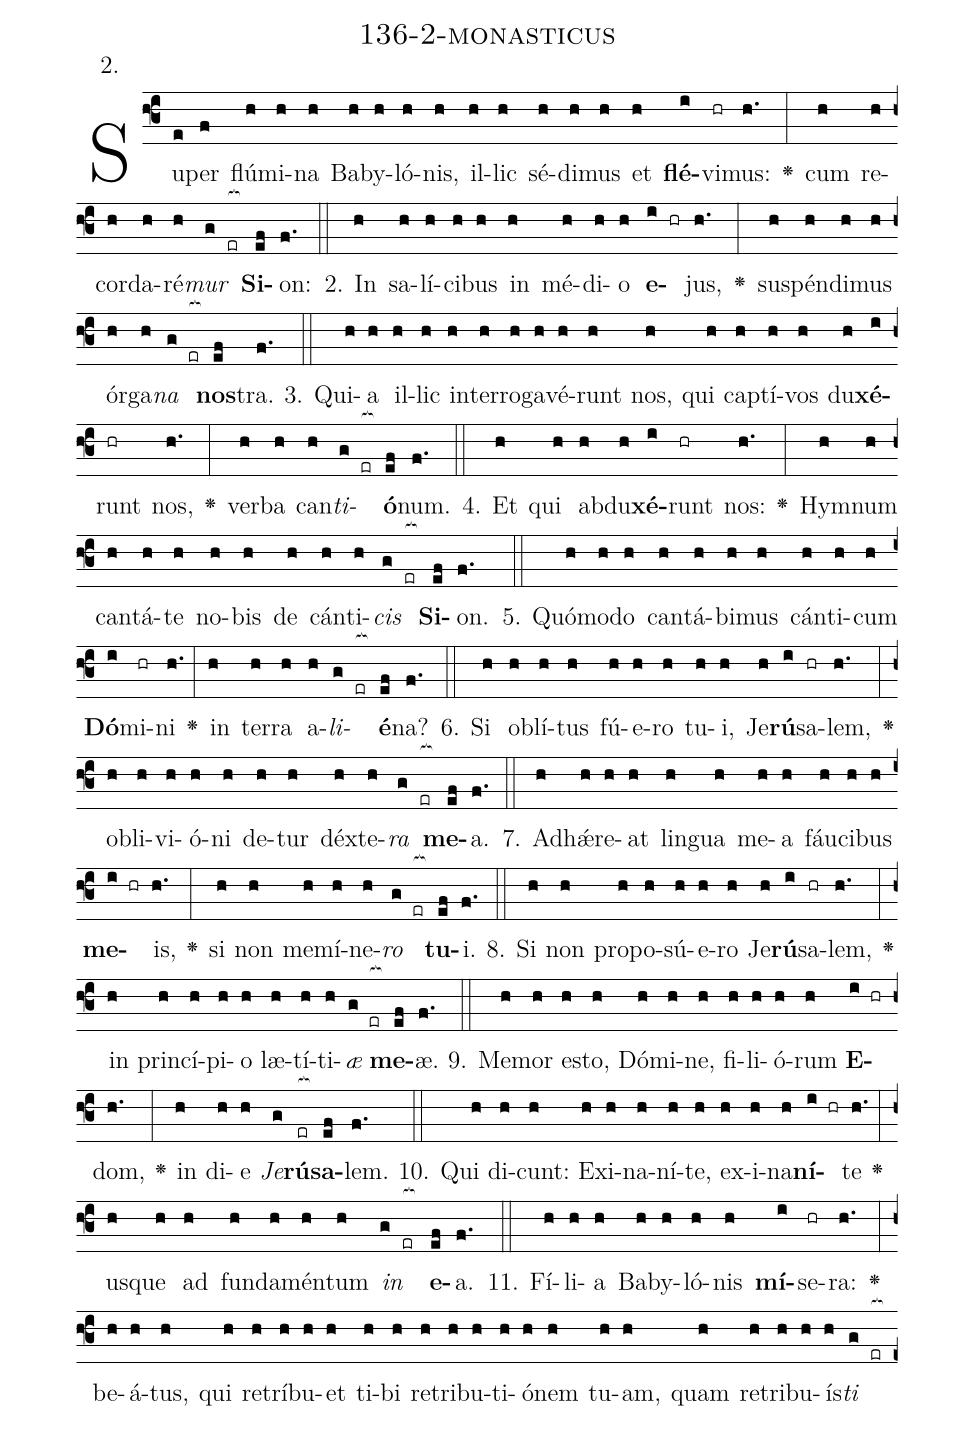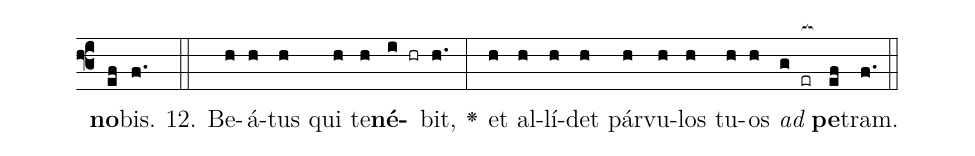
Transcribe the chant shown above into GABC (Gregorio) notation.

name: 136-2-monasticus;
annotation: 2.;
%%
(f3)Su(e)per(f) flú(h)mi(h)na(h) Ba(h)by(h)ló(h)nis,(h) il(h)lic(h) sé(h)di(h)mus(h) et(h) <b>flé</b>(i)vi(hr)mus:(h.) <v>\greheightstar</v>(:) cum(h) re(h)cor(h)da(h)ré(h)<i>mur</i>(g er[ocb:1{]) <b>Si</b>(ef[ocb:0}])on:(f.) (::)
2. In(h) sa(h)lí(h)ci(h)bus(h) in(h) mé(h)di(h)o(h) <b>e</b>(i hr)jus,(h.) <v>\greheightstar</v>(:) sus(h)pén(h)di(h)mus(h) ór(h)ga(h)<i>na</i>(g er[ocb:1{]) <b>nos</b>(ef[ocb:0}])tra.(f.) (::)
3. Qui(h)a(h) il(h)lic(h) in(h)ter(h)ro(h)ga(h)vé(h)runt(h) nos,(h) qui(h) cap(h)tí(h)vos(h) du(h)<b>xé</b>(i)runt(hr) nos,(h.) <v>\greheightstar</v>(:) ver(h)ba(h) can(h)<i>ti</i>(g er[ocb:1{])<b>ó</b>(ef[ocb:0}])num.(f.) (::)
4. Et(h) qui(h) ab(h)du(h)<b>xé</b>(i)runt(hr) nos:(h.) <v>\greheightstar</v>(:) Hym(h)num(h) can(h)tá(h)te(h) no(h)bis(h) de(h) cán(h)ti(h)<i>cis</i>(g er[ocb:1{]) <b>Si</b>(ef[ocb:0}])on.(f.) (::)
5. Quó(h)mo(h)do(h) can(h)tá(h)bi(h)mus(h) cán(h)ti(h)cum(h) <b>Dó</b>(i)mi(hr)ni(h.) <v>\greheightstar</v>(:) in(h) ter(h)ra(h) a(h)<i>li</i>(g er[ocb:1{])<b>é</b>(ef[ocb:0}])na?(f.) (::)
6. Si(h) ob(h)lí(h)tus(h) fú(h)e(h)ro(h) tu(h)i,(h) Je(h)<b>rú</b>(i)sa(hr)lem,(h.) <v>\greheightstar</v>(:) ob(h)li(h)vi(h)ó(h)ni(h) de(h)tur(h) déx(h)te(h)<i>ra</i>(g er[ocb:1{]) <b>me</b>(ef[ocb:0}])a.(f.) (::)
7. Ad(h)hǽ(h)re(h)at(h) lin(h)gua(h) me(h)a(h) fáu(h)ci(h)bus(h) <b>me</b>(i hr)is,(h.) <v>\greheightstar</v>(:) si(h) non(h) me(h)mí(h)ne(h)<i>ro</i>(g er[ocb:1{]) <b>tu</b>(ef[ocb:0}])i.(f.) (::)
8. Si(h) non(h) pro(h)po(h)sú(h)e(h)ro(h) Je(h)<b>rú</b>(i)sa(hr)lem,(h.) <v>\greheightstar</v>(:) in(h) prin(h)cí(h)pi(h)o(h) læ(h)tí(h)ti(h)<i>æ</i>(g er[ocb:1{]) <b>me</b>(ef[ocb:0}])æ.(f.) (::)
9. Me(h)mor(h) es(h)to,(h) Dó(h)mi(h)ne,(h) fi(h)li(h)ó(h)rum(h) <b>E</b>(i hr)dom,(h.) <v>\greheightstar</v>(:) in(h) di(h)e(h) <i>Je</i>(g)<b>rú</b>(er[ocb:1{])<b>sa</b>(ef[ocb:0}])lem.(f.) (::)
10. Qui(h) di(h)cunt:(h) Ex(h)i(h)na(h)ní(h)te,(h) ex(h)i(h)na(h)<b>ní</b>(i hr)te(h.) <v>\greheightstar</v>(:) us(h)que(h) ad(h) fun(h)da(h)mén(h)tum(h) <i>in</i>(g er[ocb:1{]) <b>e</b>(ef[ocb:0}])a.(f.) (::)
11. Fí(h)li(h)a(h) Ba(h)by(h)ló(h)nis(h) <b>mí</b>(i)se(hr)ra:(h.) <v>\greheightstar</v>(:) be(h)á(h)tus,(h) qui(h) re(h)trí(h)bu(h)et(h) ti(h)bi(h) re(h)tri(h)bu(h)ti(h)ó(h)nem(h) tu(h)am,(h) quam(h) re(h)tri(h)bu(h)ís(h)<i>ti</i>(g er[ocb:1{]) <b>no</b>(ef[ocb:0}])bis.(f.) (::)
12. Be(h)á(h)tus(h) qui(h) te(h)<b>né</b>(i hr)bit,(h.) <v>\greheightstar</v>(:) et(h) al(h)lí(h)det(h) pár(h)vu(h)los(h) tu(h)os(h) <i>ad</i>(g er[ocb:1{]) <b>pe</b>(ef[ocb:0}])tram.(f.) (::)
